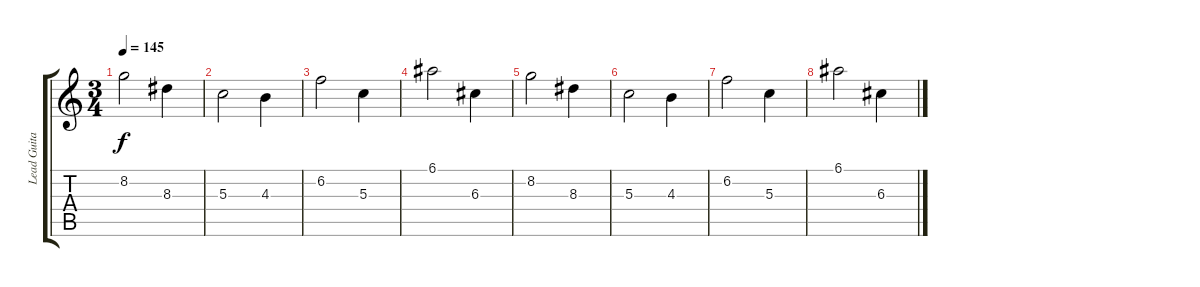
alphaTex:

\track ("Lead Guitar (Melody)" "Lead Guita") {instrument overdrivenguitar}
\staff {score tabs}
\tuning (E4 B3 G3 D3 A2 E2) {hide}
\ts (3 4)
\tempo 145
\clef g2
\ks c
8.2.2{dy f} 8.3.4 |
5.3.2 4.3.4 |
6.2.2 5.3.4 |
6.1.2 6.3.4 |
8.2.2 8.3.4 |
5.3.2 4.3.4 |
6.2.2 5.3.4 |
6.1.2 6.3.4
